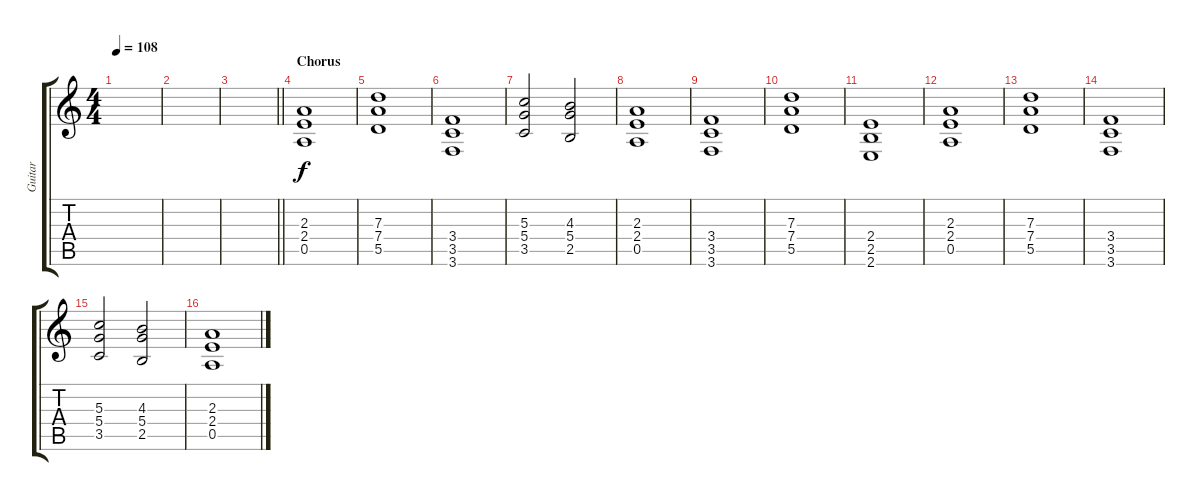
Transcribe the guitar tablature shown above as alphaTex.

\track ("Guitar" "Guitar") {instrument distortionguitar}
\staff {score tabs}
\tuning (E4 B3 G3 D3 A2 D2) {hide}
\ts (4 4)
\tempo 108
\clef g2
\ks c
|
|
\barLineRight lightlight
|
\section ("" "Chorus")
(2.3 2.4 0.5).1{dy f} |
(7.3 7.4 5.5).1 |
(3.4 3.5 3.6).1 |
(5.3 5.4 3.5).2 (4.3 5.4 2.5).2 |
(2.3 2.4 0.5).1 |
(3.4 3.5 3.6).1 |
(7.3 7.4 5.5).1 |
(2.4 2.5 2.6).1 |
(2.3 2.4 0.5).1 |
(7.3 7.4 5.5).1 |
(3.4 3.5 3.6).1 |
(5.3 5.4 3.5).2 (4.3 5.4 2.5).2 |
(2.3 2.4 0.5).1
